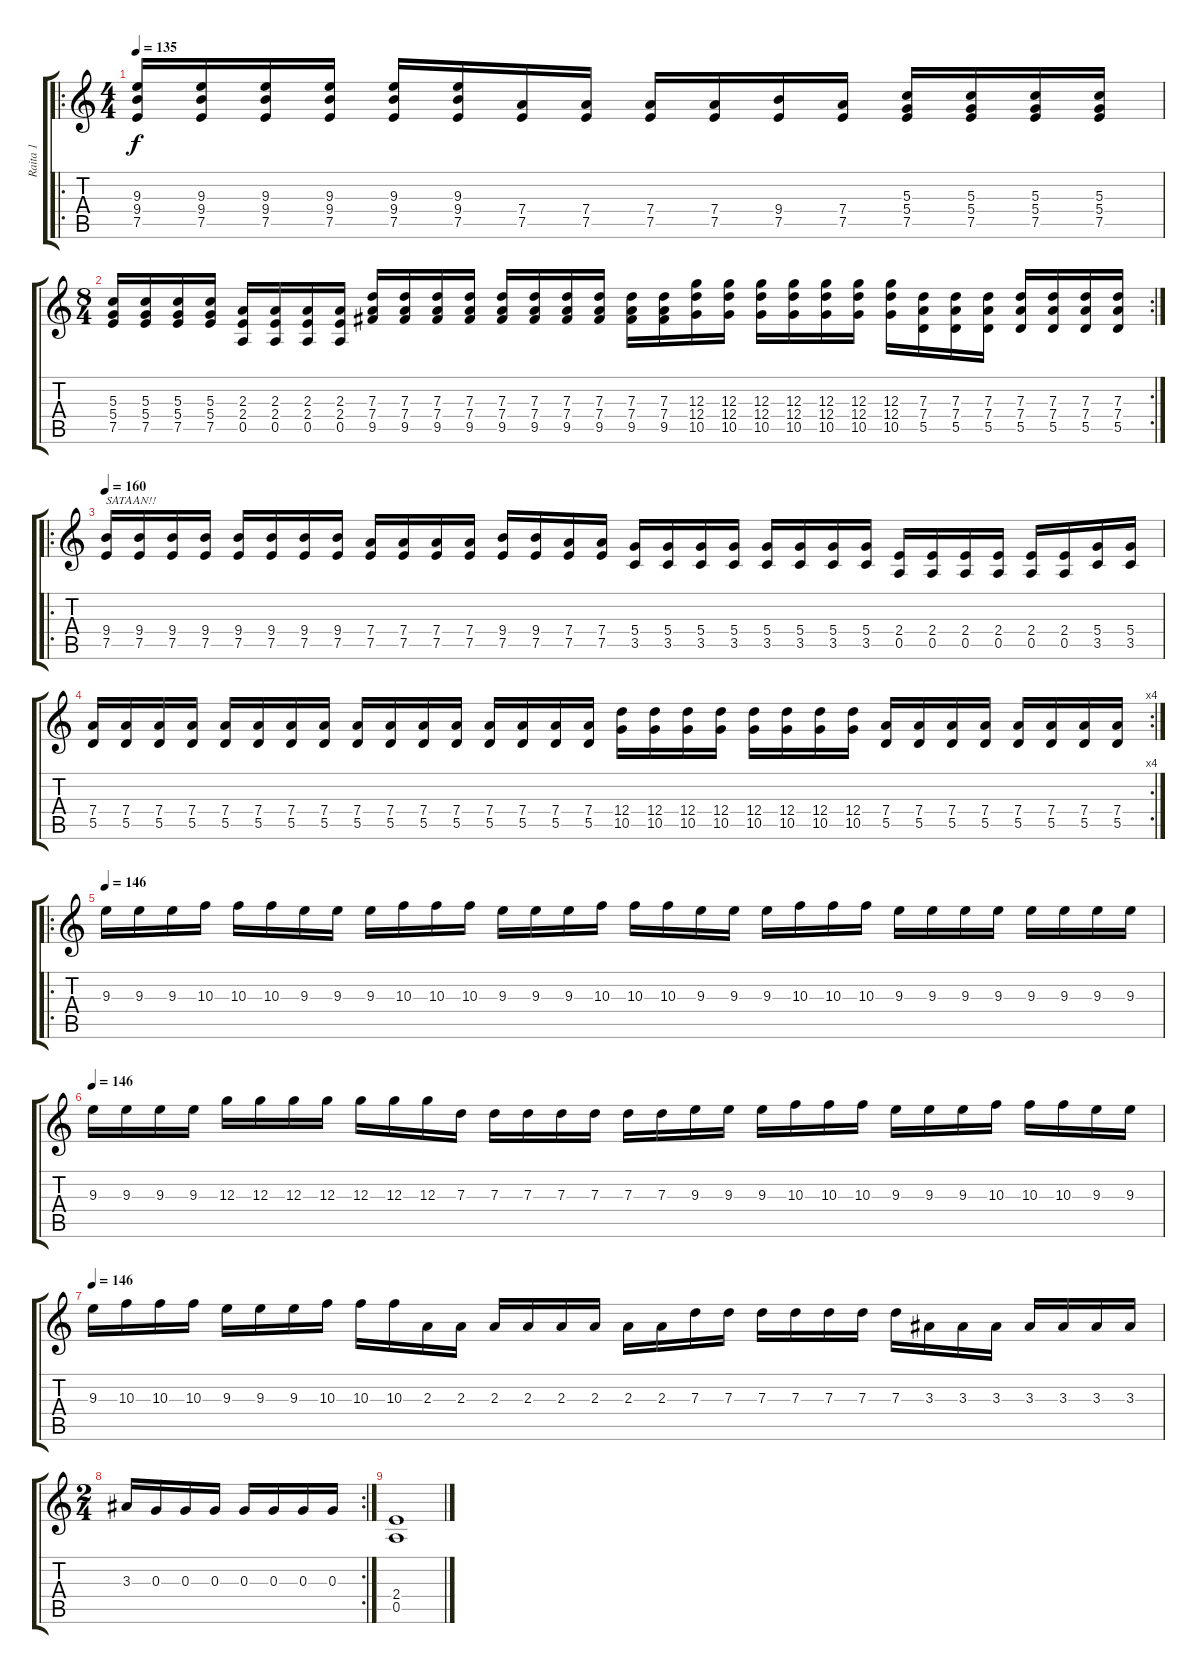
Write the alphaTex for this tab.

\track ("Raita 1" "Raita 1") {instrument overdrivenguitar}
\staff {score tabs}
\tuning (E4 B3 G3 D3 A2 D2) {hide}
\ro
\ts (4 4)
\tempo 135
\clef g2
\ks c
(9.3 9.4 7.5).16{dy f} (9.3 9.4 7.5).16 (9.3 9.4 7.5).16 (9.3 9.4 7.5).16 (9.3 9.4 7.5).16 (9.3 9.4 7.5).16 (7.4 7.5).16 (7.4 7.5).16 (7.4 7.5).16 (7.4 7.5).16 (9.4 7.5).16 (7.4 7.5).16 (5.3 5.4 7.5).16 (5.3 5.4 7.5).16 (5.3 5.4 7.5).16 (5.3 5.4 7.5).16 |
\rc 2
\ts (8 4)
(5.3 5.4 7.5).16 (5.3 5.4 7.5).16 (5.3 5.4 7.5).16 (5.3 5.4 7.5).16 (2.3 2.4 0.5).16 (2.3 2.4 0.5).16 (2.3 2.4 0.5).16 (2.3 2.4 0.5).16 (7.3 7.4 9.5).16 (7.3 7.4 9.5).16 (7.3 7.4 9.5).16 (7.3 7.4 9.5).16 (7.3 7.4 9.5).16 (7.3 7.4 9.5).16 (7.3 7.4 9.5).16 (7.3 7.4 9.5).16 (7.3 7.4 9.5).16 (7.3 7.4 9.5).16 (12.3 12.4 10.5).16 (12.3 12.4 10.5).16 (12.3 12.4 10.5).16 (12.3 12.4 10.5).16 (12.3 12.4 10.5).16 (12.3 12.4 10.5).16 (12.3 12.4 10.5).16 (7.3 7.4 5.5).16 (7.3 7.4 5.5).16 (7.3 7.4 5.5).16 (7.3 7.4 5.5).16 (7.3 7.4 5.5).16 (7.3 7.4 5.5).16 (7.3 7.4 5.5).16 |
\ro
\tempo 160
(9.4 7.5).16{txt "SATAAN!!"} (9.4 7.5).16 (9.4 7.5).16 (9.4 7.5).16 (9.4 7.5).16 (9.4 7.5).16 (9.4 7.5).16 (9.4 7.5).16 (7.4 7.5).16 (7.4 7.5).16 (7.4 7.5).16 (7.4 7.5).16 (9.4 7.5).16 (9.4 7.5).16 (7.4 7.5).16 (7.4 7.5).16 (5.4 3.5).16 (5.4 3.5).16 (5.4 3.5).16 (5.4 3.5).16 (5.4 3.5).16 (5.4 3.5).16 (5.4 3.5).16 (5.4 3.5).16 (2.4 0.5).16 (2.4 0.5).16 (2.4 0.5).16 (2.4 0.5).16 (2.4 0.5).16 (2.4 0.5).16 (5.4 3.5).16 (5.4 3.5).16 |
\rc 4
(7.4 5.5).16 (7.4 5.5).16 (7.4 5.5).16 (7.4 5.5).16 (7.4 5.5).16 (7.4 5.5).16 (7.4 5.5).16 (7.4 5.5).16 (7.4 5.5).16 (7.4 5.5).16 (7.4 5.5).16 (7.4 5.5).16 (7.4 5.5).16 (7.4 5.5).16 (7.4 5.5).16 (7.4 5.5).16 (12.4 10.5).16 (12.4 10.5).16 (12.4 10.5).16 (12.4 10.5).16 (12.4 10.5).16 (12.4 10.5).16 (12.4 10.5).16 (12.4 10.5).16 (7.4 5.5).16 (7.4 5.5).16 (7.4 5.5).16 (7.4 5.5).16 (7.4 5.5).16 (7.4 5.5).16 (7.4 5.5).16 (7.4 5.5).16 |
\ro
\tempo 146
9.3.16 9.3.16 9.3.16 10.3.16 10.3.16 10.3.16 9.3.16 9.3.16 9.3.16 10.3.16 10.3.16 10.3.16 9.3.16 9.3.16 9.3.16 10.3.16 10.3.16 10.3.16 9.3.16 9.3.16 9.3.16 10.3.16 10.3.16 10.3.16 9.3.16 9.3.16 9.3.16 9.3.16 9.3.16 9.3.16 9.3.16 9.3.16 |
\tempo 146
9.3.16 9.3.16 9.3.16 9.3.16 12.3.16 12.3.16 12.3.16 12.3.16 12.3.16 12.3.16 12.3.16 7.3.16 7.3.16 7.3.16 7.3.16 7.3.16 7.3.16 7.3.16 9.3.16 9.3.16 9.3.16 10.3.16 10.3.16 10.3.16 9.3.16 9.3.16 9.3.16 10.3.16 10.3.16 10.3.16 9.3.16 9.3.16 |
\tempo 146
9.3.16 10.3.16 10.3.16 10.3.16 9.3.16 9.3.16 9.3.16 10.3.16 10.3.16 10.3.16 2.3.16 2.3.16 2.3.16 2.3.16 2.3.16 2.3.16 2.3.16 2.3.16 7.3.16 7.3.16 7.3.16 7.3.16 7.3.16 7.3.16 7.3.16 3.3.16 3.3.16 3.3.16 3.3.16 3.3.16 3.3.16 3.3.16 |
\rc 2
\ts (2 4)
3.3.16 0.3.16 0.3.16 0.3.16 0.3.16 0.3.16 0.3.16 0.3.16 |
(2.4 0.5).1
